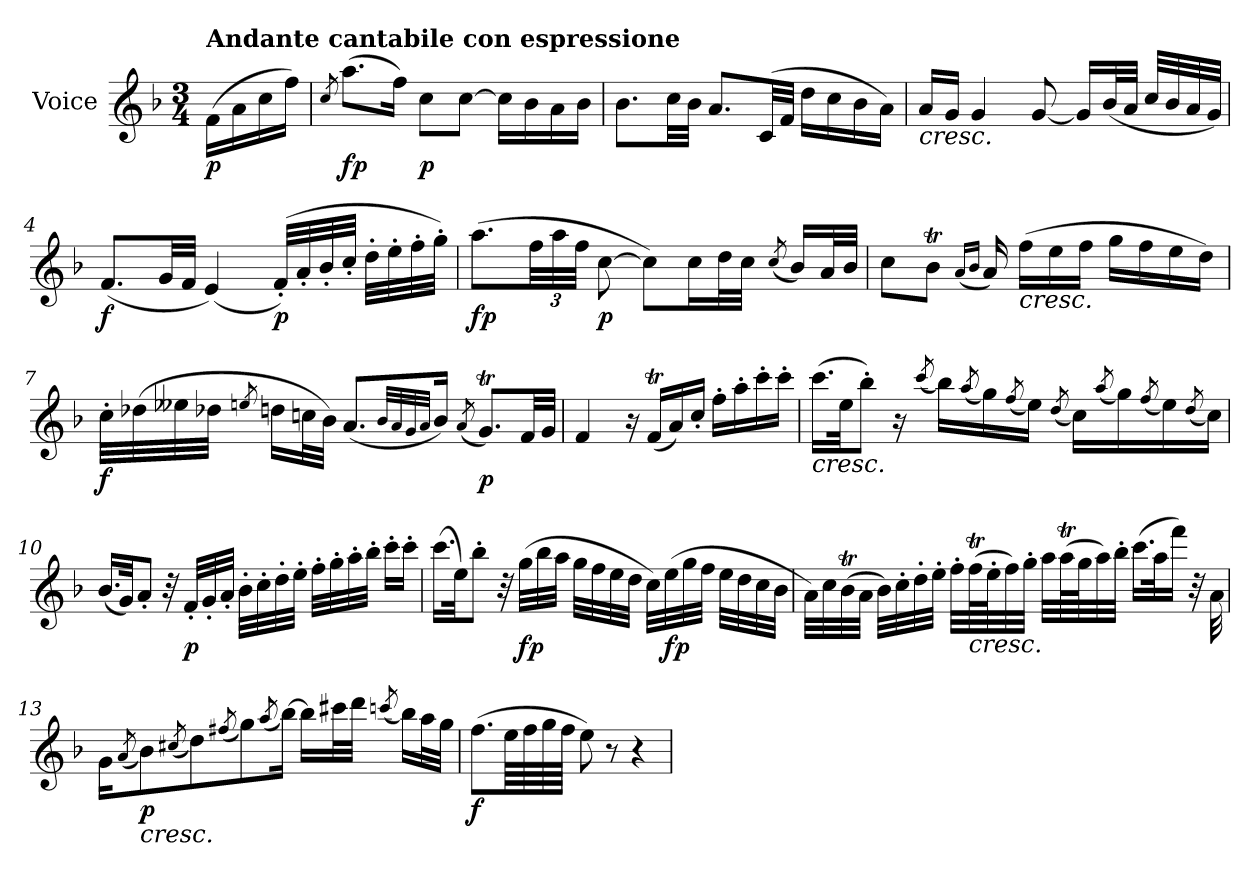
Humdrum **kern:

**kern	**dynam
*part1	*part1
*staff1	*staff1
*I"Voice	*
*I'V	*
*clefG2	*
*k[b-]	*
*M3/4	*
*MM40	*
=	=
!LO:TX:a:B:t=Andante cantabile con espressione	!
!	!LO:DY:b
(>16f\LL	p
16a\	.
16cc\	.
16ff\JJ)	.
=1	=1
8qcc/	.
!	!LO:DY:b
(>8.aa\L	fp
16ff\Jk)	.
!	!LO:DY:b
8cc\L	p
[8cc\J	.
16cc\LL]	.
16b-\	.
16a\	.
16b-\JJ	.
=2	=2
8.b-\L	.
32cc\LL	.
32b-\JJJ	.
8.a/L	.
(>32c/LL	.
32f/JJJ	.
16dd\LL	.
16cc\	.
16b-\	.
16a\JJ)	.
=3	=3
!LO:TX:b:i:t=cresc.	!
16a/LL	.
16g/JJ	.
4g/	.
[8g/	.
16g/LL]	.
(<32b-/L	.
32a/JJJ	.
32cc/LLL	.
32b-/	.
32a/	.
32g/JJJ)	.
!!LO:LB:g=z
=4	=4
!	!LO:DY:b
(<8.f/L	f
32g/LL	.
32f/JJJ	.
(<4e/)	.
!	!LO:DY:b
(>32f'/LLL)	p
32a'/	.
32b-'/	.
32cc'/JJJ	.
32dd'\LLL	.
32ee'\	.
32ff'\	.
32gg'\JJJ)	.
=5	=5
!	!LO:DY:b
(>8.aa\L	fp
*Xbrackettup	*
48ff\LL	.
48aa\	.
48ff\JJJ	.
!	!LO:DY:b
[8cc\	p
8cc\L])	.
16cc\L	.
32dd\L	.
32cc\JJJ	.
(<8qcc/	.
16b-/LL)	.
32a/L	.
32b-/JJJ	.
=6	=6
8cc\L	.
8b-T\J	.
(<16qa/LL	.
16qb-/JJ	.
16a/)	.
!LO:TX:b:i:t=cresc.	!
(>16ff\LL	.
16ee\	.
16ff\JJ	.
16gg\LL	.
16ff\	.
16ee\	.
16dd\JJ)	.
!!LO:LB:g=z
=7	=7
!	!LO:DY:b
32cc'\LLL	f
(>32dd-Xi\	.
32ee--Xi\	.
32dd-Xi\JJJ	.
8qee/	.
16dd\LL	.
32ccn\L	.
32b-\JJJ)	.
(<8.a/L	.
32qb-/LLL	.
32qa/	.
32qg/	.
32qa/JJJ	.
16b-/Jk)	.
(<8qa/	.
!	!LO:DY:b
8.gT/L)	p
32f/LL	.
32g/JJJ	.
=8	=8
4f/	.
16r	.
(<16fT/LL	.
16a/)	.
16cc'/JJ	.
16ff'\LL	.
16aa'\	.
16ccc'\	.
16ccc'\JJ	.
!!LO:LB:g=z
=9	=9
!LO:TX:b:i:t=cresc.	!
(>16.ccc\LL	.
32ee\JK	.
8bb-'\J)	.
16r	.
(<8qccc/	.
16bb-\LL)	.
(<8qaa/	.
16gg\)	.
(<8qff/	.
16ee\JJ)	.
(<8qdd/	.
16cc\LL)	.
(<8qaa/	.
16gg\)	.
(<8qff/	.
16ee\)	.
(<8qdd/	.
16cc\JJ)	.
=10	=10
(<16.b-/LL	.
32g/JK)	.
8a'/J	.
32r	.
!	!LO:DY:b
32f'/LLL	p
32g'/	.
32a'/JJJ	.
32b-'\LLL	.
32cc'\	.
32dd'\	.
32ee'\JJJ	.
32ff'\LLL	.
32gg'\	.
32aa'\	.
32bb-'\JJJ	.
16ccc'\LL	.
16ccc'\JJ	.
!!LO:LB:g=z
=11	=11
(>16.ccc\LL	.
32ee\JK)	.
8bb-'\J	.
32r	.
!	!LO:DY:b
(>32gg\LLL	fp
32bb-\	.
32aa\JJJ	.
32gg\LLL	.
32ff\	.
32ee\	.
32dd\JJJ	.
32cc\LLL)	.
!	!LO:DY:b
(>32ee\	fp
32gg\	.
32ff\JJJ	.
32ee\LLL	.
32dd\	.
32cc\	.
32b-\JJJ	.
=12	=12
32a\LLL)	.
32cc\	.
(>32b-T\	.
32a\JJJ	.
32b-\LLL)	.
32cc'\	.
32dd'\	.
32ee'\JJJ	.
32ff'\LLL	.
!LO:TX:b:i:t=cresc.	!
(>64ffT\L	.
64ee'\J	.
32ff\)	.
32gg'\JJJ	.
32aa\LLL	.
(>64aat\L	.
64gg\J	.
32aa\)	.
32bb-'\JJJ	.
(>16.ccc\LL	.
32aa\K	.
16fff\JJ)	.
32r	.
32a\	.
!!LO:LB:g=z
=13	=13
16g\KL	.
(<8qa/	.
!LO:TX:b:i:t=cresc.	!
!	!LO:DY:b
8b-\)	p
(<8qcc#X/	.
8dd\)	.
(<8qff#X/	.
8gg\)	.
(<8qaa/	.
[16bb-\Jk)	.
16bb-\LL]	.
32ccc#X\L	.
32ddd\JJJ	.
(<8qcccn/	.
16bb-\LL)	.
32aa\L	.
32gg\JJJ	.
=14	=14
!	!LO:DY:b
(>8.ff\L	f
64ee\LLL	.
64ff\	.
64gg\	.
64ff\JJJJ	.
8ee\)	.
8r	.
4r	.
=	=
*-	*-
